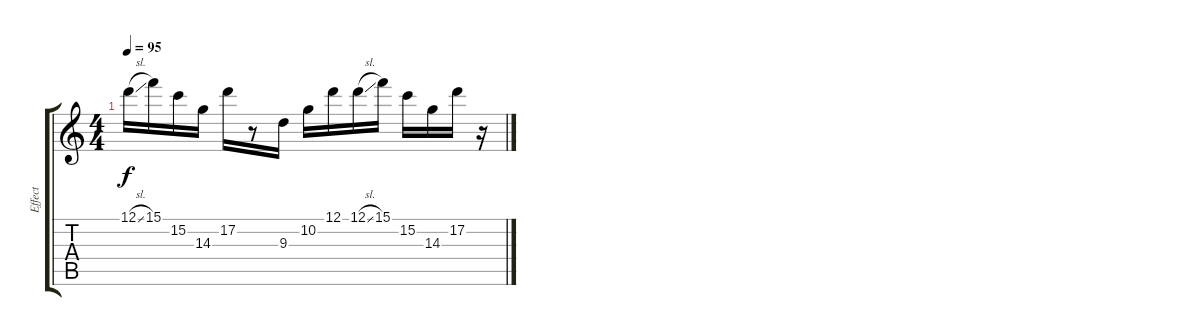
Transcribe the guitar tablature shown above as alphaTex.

\track ("Effect" "Effect") {instrument distortionguitar}
\staff {score tabs}
\tuning (D4 A3 F3 C3 G2 D2) {hide}
\ts (4 4)
\tempo 95
\clef g2
\ks c
12.1{sl}.16{dy f} 15.1.16 15.2.16 14.3.16 17.2.16 r.8 9.3.16{volume 8 balance 0} 10.2.16 12.1.16 12.1{sl}.16 15.1.16 15.2.16 14.3.16 17.2.16 r.16
